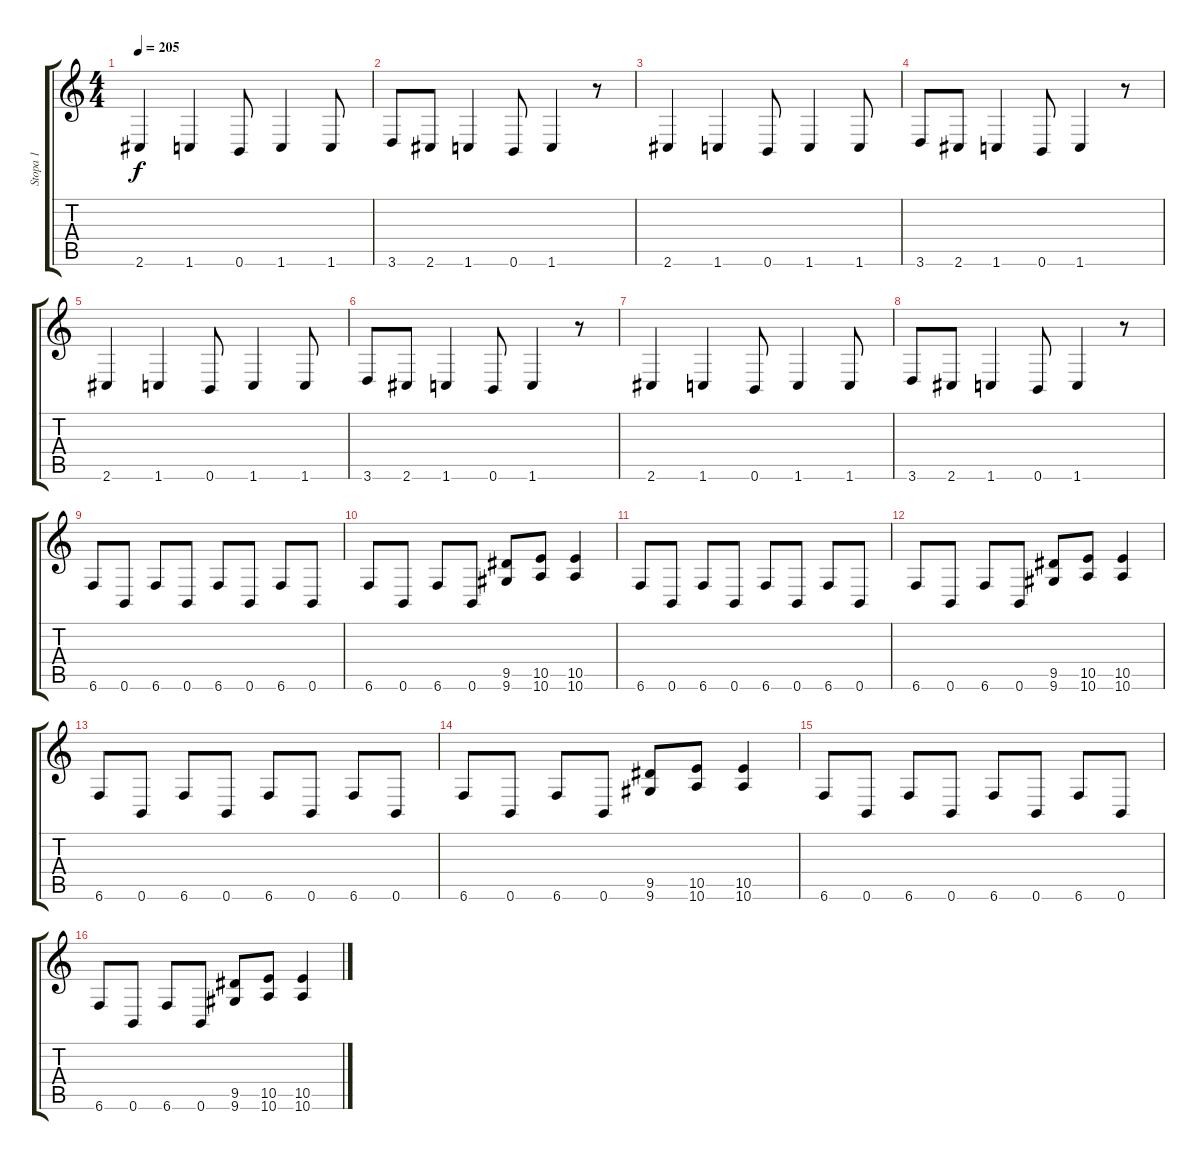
\track ("Stopa 1" "Stopa 1") {instrument distortionguitar}
\staff {score tabs}
\tuning (Db4 Ab3 E3 B2 Gb2 B1) {hide}
\ts (4 4)
\tempo 205
\clef g2
\ks c
2.6.4{dy f} 1.6.4 0.6.8 1.6.4 1.6.8 |
3.6.8 2.6.8 1.6.4 0.6.8 1.6.4 r.8 |
2.6.4 1.6.4 0.6.8 1.6.4 1.6.8 |
3.6.8 2.6.8 1.6.4 0.6.8 1.6.4 r.8 |
2.6.4 1.6.4 0.6.8 1.6.4 1.6.8 |
3.6.8 2.6.8 1.6.4 0.6.8 1.6.4 r.8 |
2.6.4 1.6.4 0.6.8 1.6.4 1.6.8 |
3.6.8 2.6.8 1.6.4 0.6.8 1.6.4 r.8 |
6.6.8 0.6.8 6.6.8 0.6.8 6.6.8 0.6.8 6.6.8 0.6.8 |
6.6.8 0.6.8 6.6.8 0.6.8 (9.5 9.6).8 (10.5 10.6).8 (10.5 10.6).4 |
6.6.8 0.6.8 6.6.8 0.6.8 6.6.8 0.6.8 6.6.8 0.6.8 |
6.6.8 0.6.8 6.6.8 0.6.8 (9.5 9.6).8 (10.5 10.6).8 (10.5 10.6).4 |
6.6.8 0.6.8 6.6.8 0.6.8 6.6.8 0.6.8 6.6.8 0.6.8 |
6.6.8 0.6.8 6.6.8 0.6.8 (9.5 9.6).8 (10.5 10.6).8 (10.5 10.6).4 |
6.6.8 0.6.8 6.6.8 0.6.8 6.6.8 0.6.8 6.6.8 0.6.8 |
6.6.8 0.6.8 6.6.8 0.6.8 (9.5 9.6).8 (10.5 10.6).8 (10.5 10.6).4
